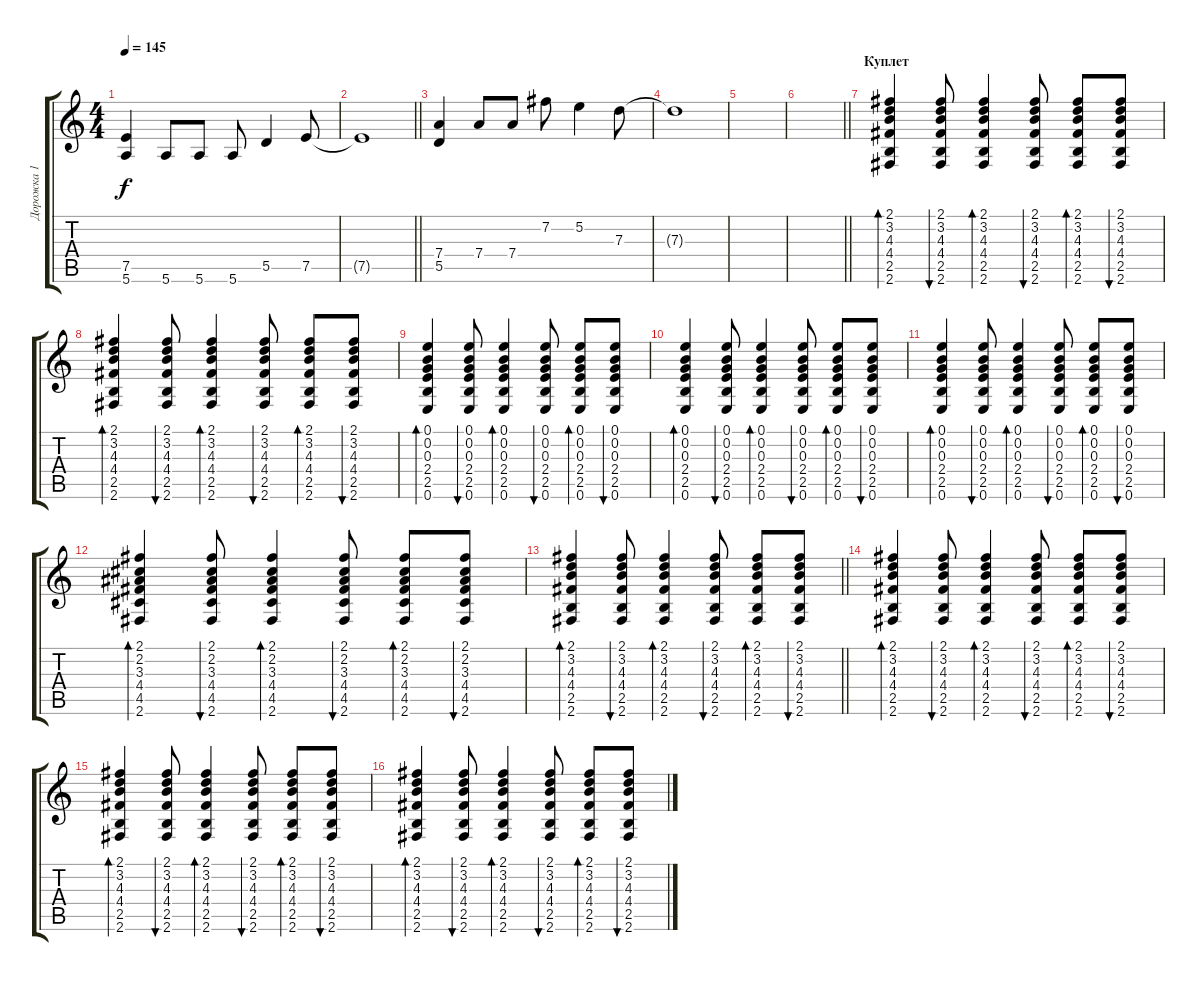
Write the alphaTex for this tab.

\track ("Дорожка 1" "Дорожка 1") {instrument acousticguitarsteel}
\staff {score tabs}
\tuning (E4 B3 G3 D3 A2 E2) {hide}
\ts (4 4)
\tempo 145
\clef g2
\ks c
(7.5 5.6).4{dy f} 5.6.8 5.6.8 5.6.8 5.5.4 7.5.8 |
\barLineRight lightlight
7.5{t}.1 |
(7.4 5.5).4 7.4.8 7.4.8 7.2.8 5.2.4 7.3.8 |
7.3{t}.1 |
|
\barLineRight lightlight
|
\section ("" "Куплет")
(2.1 3.2 4.3 4.4 2.5 2.6).4{bd 60 volume 8 instrument acousticguitarsteel} (2.1 3.2 4.3 4.4 2.5 2.6).8{bu 60} (2.1 3.2 4.3 4.4 2.5 2.6).4{bd 60} (2.1 3.2 4.3 4.4 2.5 2.6).8{bu 60} (2.1 3.2 4.3 4.4 2.5 2.6).8{bd 60} (2.1 3.2 4.3 4.4 2.5 2.6).8{bu 60} |
(2.1 3.2 4.3 4.4 2.5 2.6).4{bd 60} (2.1 3.2 4.3 4.4 2.5 2.6).8{bu 60} (2.1 3.2 4.3 4.4 2.5 2.6).4{bd 60} (2.1 3.2 4.3 4.4 2.5 2.6).8{bu 60} (2.1 3.2 4.3 4.4 2.5 2.6).8{bd 60} (2.1 3.2 4.3 4.4 2.5 2.6).8{bu 60} |
(0.1 0.2 0.3 2.4 2.5 0.6).4{bd 60} (0.1 0.2 0.3 2.4 2.5 0.6).8{bu 60} (0.1 0.2 0.3 2.4 2.5 0.6).4{bd 60} (0.1 0.2 0.3 2.4 2.5 0.6).8{bu 60} (0.1 0.2 0.3 2.4 2.5 0.6).8{bd 60} (0.1 0.2 0.3 2.4 2.5 0.6).8{bu 60} |
(0.1 0.2 0.3 2.4 2.5 0.6).4{bd 60} (0.1 0.2 0.3 2.4 2.5 0.6).8{bu 60} (0.1 0.2 0.3 2.4 2.5 0.6).4{bd 60} (0.1 0.2 0.3 2.4 2.5 0.6).8{bu 60} (0.1 0.2 0.3 2.4 2.5 0.6).8{bd 60} (0.1 0.2 0.3 2.4 2.5 0.6).8{bu 60} |
(0.1 0.2 0.3 2.4 2.5 0.6).4{bd 60} (0.1 0.2 0.3 2.4 2.5 0.6).8{bu 60} (0.1 0.2 0.3 2.4 2.5 0.6).4{bd 60} (0.1 0.2 0.3 2.4 2.5 0.6).8{bu 60} (0.1 0.2 0.3 2.4 2.5 0.6).8{bd 60} (0.1 0.2 0.3 2.4 2.5 0.6).8{bu 60} |
(2.1 2.2 3.3 4.4 4.5 2.6).4{bd 60} (2.1 2.2 3.3 4.4 4.5 2.6).8{bu 60} (2.1 2.2 3.3 4.4 4.5 2.6).4{bd 60} (2.1 2.2 3.3 4.4 4.5 2.6).8{bu 60} (2.1 2.2 3.3 4.4 4.5 2.6).8{bd 60} (2.1 2.2 3.3 4.4 4.5 2.6).8{bu 60} |
\barLineRight lightlight
(2.1 3.2 4.3 4.4 2.5 2.6).4{bd 60} (2.1 3.2 4.3 4.4 2.5 2.6).8{bu 60} (2.1 3.2 4.3 4.4 2.5 2.6).4{bd 60} (2.1 3.2 4.3 4.4 2.5 2.6).8{bu 60} (2.1 3.2 4.3 4.4 2.5 2.6).8{bd 60} (2.1 3.2 4.3 4.4 2.5 2.6).8{bu 60} |
(2.1 3.2 4.3 4.4 2.5 2.6).4{bd 60} (2.1 3.2 4.3 4.4 2.5 2.6).8{bu 60} (2.1 3.2 4.3 4.4 2.5 2.6).4{bd 60} (2.1 3.2 4.3 4.4 2.5 2.6).8{bu 60} (2.1 3.2 4.3 4.4 2.5 2.6).8{bd 60} (2.1 3.2 4.3 4.4 2.5 2.6).8{bu 60} |
(2.1 3.2 4.3 4.4 2.5 2.6).4{bd 60} (2.1 3.2 4.3 4.4 2.5 2.6).8{bu 60} (2.1 3.2 4.3 4.4 2.5 2.6).4{bd 60} (2.1 3.2 4.3 4.4 2.5 2.6).8{bu 60} (2.1 3.2 4.3 4.4 2.5 2.6).8{bd 60} (2.1 3.2 4.3 4.4 2.5 2.6).8{bu 60} |
(2.1 3.2 4.3 4.4 2.5 2.6).4{bd 60} (2.1 3.2 4.3 4.4 2.5 2.6).8{bu 60} (2.1 3.2 4.3 4.4 2.5 2.6).4{bd 60} (2.1 3.2 4.3 4.4 2.5 2.6).8{bu 60} (2.1 3.2 4.3 4.4 2.5 2.6).8{bd 60} (2.1 3.2 4.3 4.4 2.5 2.6).8{bu 60}
